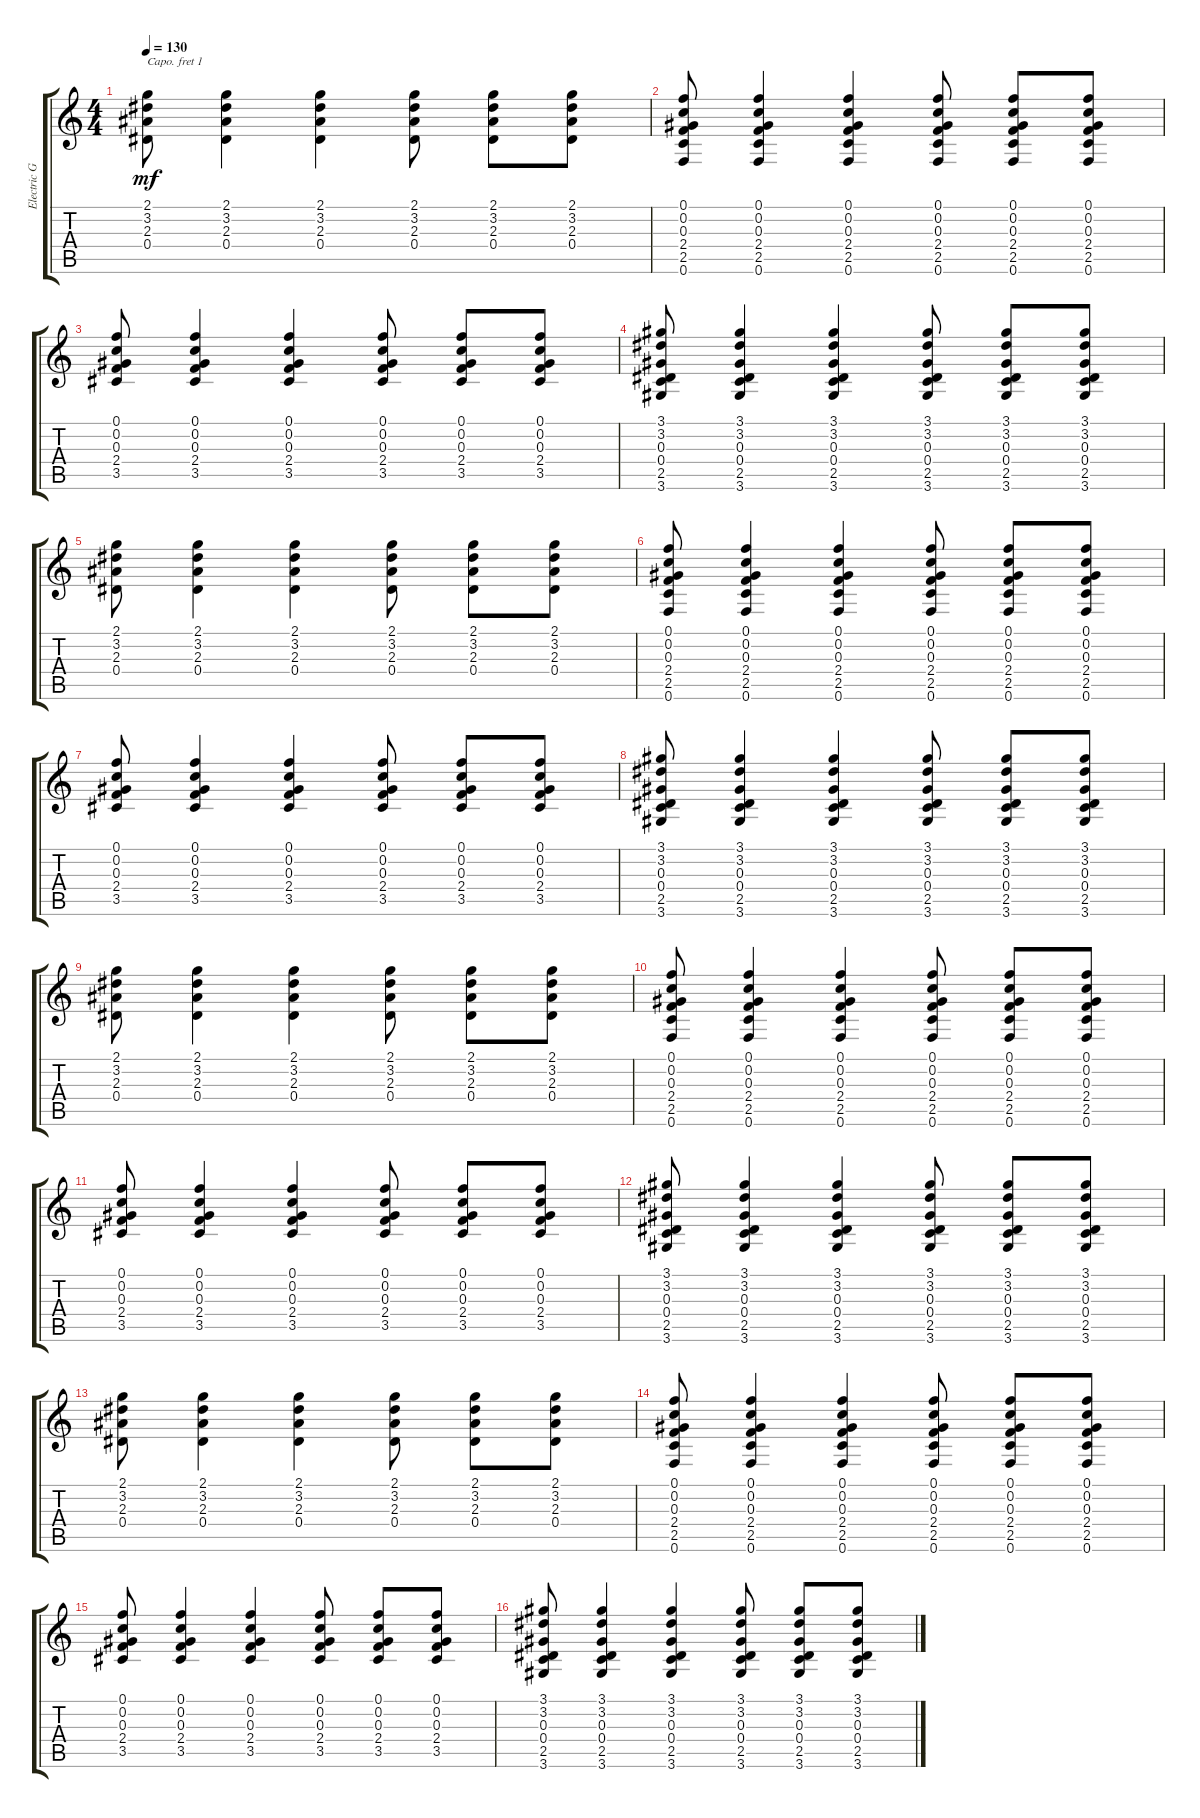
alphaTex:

\track ("Electric Guitar" "Electric G") {instrument electricguitarclean}
\staff {score tabs}
\capo 1
\tuning (E4 B3 G3 D3 A2 E2) {hide}
\ts (4 4)
\tempo 130
\clef g2
\ks c
(2.1 3.2 2.3 0.4).8{dy mf} (2.1 3.2 2.3 0.4).4 (2.1 3.2 2.3 0.4).4 (2.1 3.2 2.3 0.4).8 (2.1 3.2 2.3 0.4).8 (2.1 3.2 2.3 0.4).8 |
(0.1 0.2 0.3 2.4 2.5 0.6).8 (0.1 0.2 0.3 2.4 2.5 0.6).4 (0.1 0.2 0.3 2.4 2.5 0.6).4 (0.1 0.2 0.3 2.4 2.5 0.6).8 (0.1 0.2 0.3 2.4 2.5 0.6).8 (0.1 0.2 0.3 2.4 2.5 0.6).8 |
(0.1 0.2 0.3 2.4 3.5).8 (0.1 0.2 0.3 2.4 3.5).4 (0.1 0.2 0.3 2.4 3.5).4 (0.1 0.2 0.3 2.4 3.5).8 (0.1 0.2 0.3 2.4 3.5).8 (0.1 0.2 0.3 2.4 3.5).8 |
(3.1 3.2 0.3 0.4 2.5 3.6).8 (3.1 3.2 0.3 0.4 2.5 3.6).4 (3.1 3.2 0.3 0.4 2.5 3.6).4 (3.1 3.2 0.3 0.4 2.5 3.6).8 (3.1 3.2 0.3 0.4 2.5 3.6).8 (3.1 3.2 0.3 0.4 2.5 3.6).8 |
(2.1 3.2 2.3 0.4).8 (2.1 3.2 2.3 0.4).4 (2.1 3.2 2.3 0.4).4 (2.1 3.2 2.3 0.4).8 (2.1 3.2 2.3 0.4).8 (2.1 3.2 2.3 0.4).8 |
(0.1 0.2 0.3 2.4 2.5 0.6).8 (0.1 0.2 0.3 2.4 2.5 0.6).4 (0.1 0.2 0.3 2.4 2.5 0.6).4 (0.1 0.2 0.3 2.4 2.5 0.6).8 (0.1 0.2 0.3 2.4 2.5 0.6).8 (0.1 0.2 0.3 2.4 2.5 0.6).8 |
(0.1 0.2 0.3 2.4 3.5).8 (0.1 0.2 0.3 2.4 3.5).4 (0.1 0.2 0.3 2.4 3.5).4 (0.1 0.2 0.3 2.4 3.5).8 (0.1 0.2 0.3 2.4 3.5).8 (0.1 0.2 0.3 2.4 3.5).8 |
(3.1 3.2 0.3 0.4 2.5 3.6).8 (3.1 3.2 0.3 0.4 2.5 3.6).4 (3.1 3.2 0.3 0.4 2.5 3.6).4 (3.1 3.2 0.3 0.4 2.5 3.6).8 (3.1 3.2 0.3 0.4 2.5 3.6).8 (3.1 3.2 0.3 0.4 2.5 3.6).8 |
(2.1 3.2 2.3 0.4).8 (2.1 3.2 2.3 0.4).4 (2.1 3.2 2.3 0.4).4 (2.1 3.2 2.3 0.4).8 (2.1 3.2 2.3 0.4).8 (2.1 3.2 2.3 0.4).8 |
(0.1 0.2 0.3 2.4 2.5 0.6).8 (0.1 0.2 0.3 2.4 2.5 0.6).4 (0.1 0.2 0.3 2.4 2.5 0.6).4 (0.1 0.2 0.3 2.4 2.5 0.6).8 (0.1 0.2 0.3 2.4 2.5 0.6).8 (0.1 0.2 0.3 2.4 2.5 0.6).8 |
(0.1 0.2 0.3 2.4 3.5).8 (0.1 0.2 0.3 2.4 3.5).4 (0.1 0.2 0.3 2.4 3.5).4 (0.1 0.2 0.3 2.4 3.5).8 (0.1 0.2 0.3 2.4 3.5).8 (0.1 0.2 0.3 2.4 3.5).8 |
(3.1 3.2 0.3 0.4 2.5 3.6).8 (3.1 3.2 0.3 0.4 2.5 3.6).4 (3.1 3.2 0.3 0.4 2.5 3.6).4 (3.1 3.2 0.3 0.4 2.5 3.6).8 (3.1 3.2 0.3 0.4 2.5 3.6).8 (3.1 3.2 0.3 0.4 2.5 3.6).8 |
(2.1 3.2 2.3 0.4).8 (2.1 3.2 2.3 0.4).4 (2.1 3.2 2.3 0.4).4 (2.1 3.2 2.3 0.4).8 (2.1 3.2 2.3 0.4).8 (2.1 3.2 2.3 0.4).8 |
(0.1 0.2 0.3 2.4 2.5 0.6).8 (0.1 0.2 0.3 2.4 2.5 0.6).4 (0.1 0.2 0.3 2.4 2.5 0.6).4 (0.1 0.2 0.3 2.4 2.5 0.6).8 (0.1 0.2 0.3 2.4 2.5 0.6).8 (0.1 0.2 0.3 2.4 2.5 0.6).8 |
(0.1 0.2 0.3 2.4 3.5).8 (0.1 0.2 0.3 2.4 3.5).4 (0.1 0.2 0.3 2.4 3.5).4 (0.1 0.2 0.3 2.4 3.5).8 (0.1 0.2 0.3 2.4 3.5).8 (0.1 0.2 0.3 2.4 3.5).8 |
(3.1 3.2 0.3 0.4 2.5 3.6).8 (3.1 3.2 0.3 0.4 2.5 3.6).4 (3.1 3.2 0.3 0.4 2.5 3.6).4 (3.1 3.2 0.3 0.4 2.5 3.6).8 (3.1 3.2 0.3 0.4 2.5 3.6).8 (3.1 3.2 0.3 0.4 2.5 3.6).8
